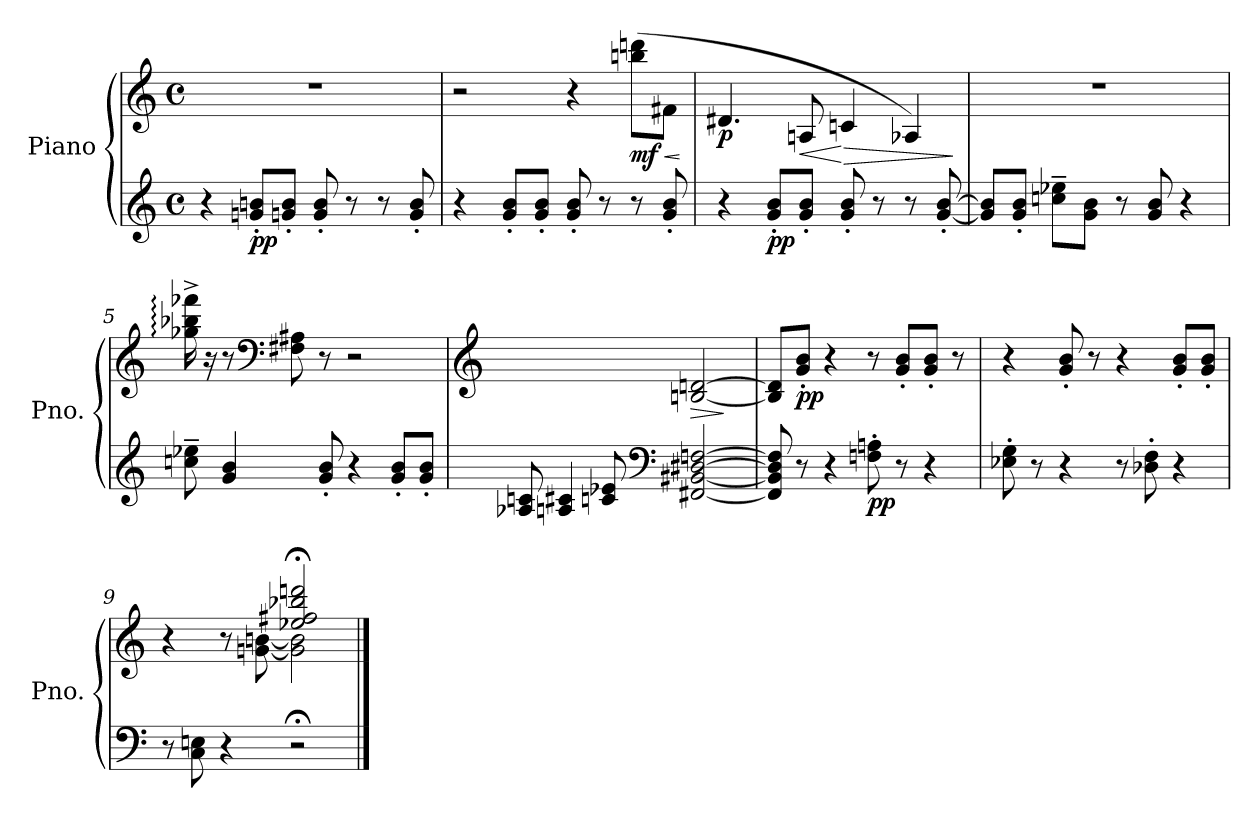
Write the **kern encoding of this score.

**kern	**kern	**dynam
*part1	*part1	*part1
*staff2	*staff1	*staff1/2
*I"Piano	*	*
*I'Pno.	*	*
*clefG2	*clefG2	*
*k[]	*k[]	*
*M4/4	*M4/4	*
*met(c)	*met(c)	*
=1	=1	=1
4r	1r	.
*	*MM65	*
!	!	!LO:DY:b=2
8gn/' 8bn/'L	.	pp
8gn/' 8b/'J	.	.
8g/' 8b/'	.	.
8r	.	.
8r	.	.
8g/' 8b/'	.	.
=2	=2	=2
4r	2r	.
8g/' 8b/'L	.	.
8g/' 8b/'J	.	.
8g/' 8b/'	4r	.
8r	.	.
!	!	!LO:HP:b
!	!	!LO:DY:n=1:b
8r	(>8bbn\ 8dddn\L	< mf
8g/' 8b/'	8f#X\J	.
.	.	[
=3	=3	=3
!	!	!LO:DY:b
4r	4.d#X/	p
!	!	!LO:DY:b=2
8g/' 8b/'L	.	pp
!	!	!LO:HP:b
8g/' 8b/'J	8An/	<
!	!	!LO:HP:n=1:b
8g/' 8b/'	4cn/	[ >
8r	.	.
8r	4A-X/)	.
[8g/' [8b/'	.	.
.	.	]
=4	=4	=4
8g/] 8b/]L	1r	.
8g/' 8b/'J	.	.
8ccn\~ 8ee-X\~L	.	.
8g\ 8b\J	.	.
8r	.	.
8g/ 8b/	.	.
4r	.	.
!!LO:LB:g=z
=5	=5	=5
8ccn\~ 8ee-X\~	16gg-X\:^ 16bb-X\:^ 16fff-X\:^	.
.	16r	.
4g/ 4b/	8r	.
*	*clefF4	*
.	8F#X\ 8A#X\	.
8g/' 8b/'	8r	.
4r	2r	.
8g/' 8b/'L	.	.
8g/' 8b/'J	.	.
=6	=6	=6
*	*clefG2	*
8A-X/ 8cn/	2ryy	.
4An/ 4c#X/	.	.
8cn/ 8e-X/	.	.
*clefF4	*	*
!	!	!LO:HP:b
[2FF#X/ [2BB#X/ [2D#X/ [2Fn/	[2Bn/ [2dn/	>
.	.	]
=7	=7	=7
8FF#/] 8BB#/] 8D#/] 8F/]	8B/] 8d/]L	.
!	!	!LO:DY:b
8r	8g/' 8b/'J	pp
4r	4r	.
!	!	!LO:DY:b=2
8Fn\' 8An\'	8r	pp
8r	8g/' 8b/'L	.
4r	8g/' 8b/'J	.
.	8r	.
=8	=8	=8
8E-X\' 8G\'	4r	.
8r	.	.
4r	8g/' 8b/'	.
.	8r	.
8r	4r	.
8D-X\' 8F\'	.	.
4r	8g/' 8b/'L	.
.	8g/' 8b/'J	.
!!LO:LB:g=z
=9	=9	=9
*	*^	*
8r	4r	4.ryy	.
8C\ 8En\	.	.	.
4r	8r	.	.
.	8ryy	[8gn\ [8bn\	.
2r;<	2ee-X/;< 2ff#X/;< 2bb-X/;< 2dddn/;<	2g\] 2b\]	.
*	*v	*v	*
==	==	==
*-	*-	*-
